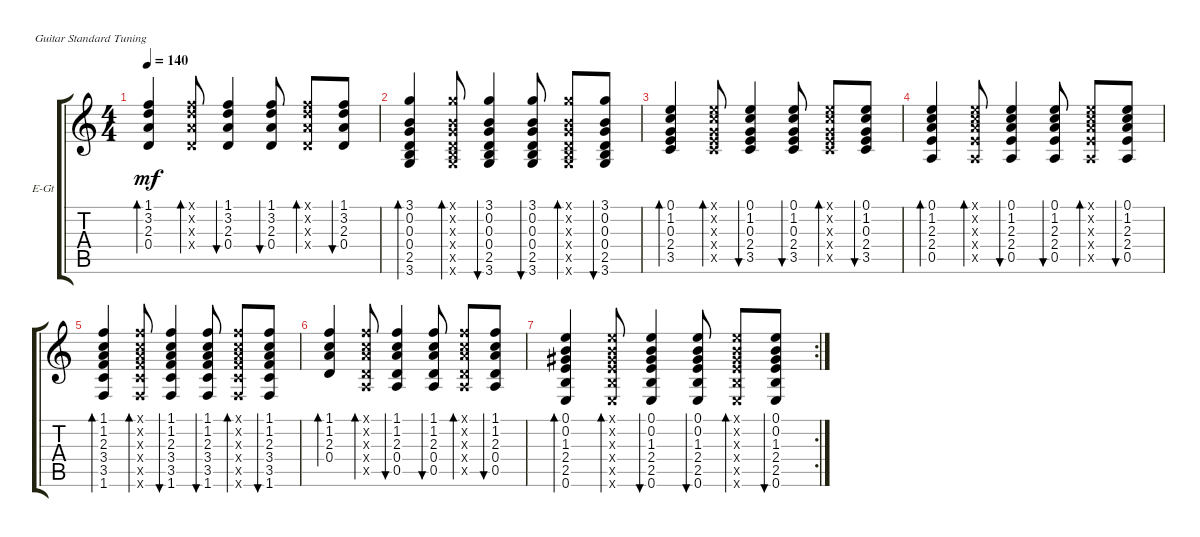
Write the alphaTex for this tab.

\defaultSystemsLayout 4
\bracketExtendMode groupsimilarinstruments
\firstSystemTrackNameOrientation horizontal
\otherSystemsTrackNameOrientation horizontal
\track ("Electric Guitar" "E-Gt") {instrument electricguitarclean}
\staff {score tabs}
\tuning (E4 B3 G3 D3 A2 E2)
\ts (4 4)
\tempo 140
\clef g2
\ks c
(0.4 2.3 3.2 1.1).4{bd 30 dy mf} (0.4{x} 2.3{x} 3.2{x} 1.1{x}).8{bd 30} (0.4 2.3 3.2 1.1).4{bu 30} (0.4 2.3 3.2 1.1).8{bu 30} (0.4{x} 2.3{x} 3.2{x} 1.1{x}).8{bd 30} (0.4 2.3 3.2 1.1).8{bu 30} |
(2.5 0.4 0.3 0.2 3.1 3.6).4{bd 30} (2.5{x} 0.4{x} 0.3{x} 0.2{x} 3.1{x} 3.6{x}).8{bd 30} (2.5 0.4 0.3 0.2 3.1 3.6).4{bu 30} (2.5 0.4 0.3 0.2 3.1 3.6).8{bu 30} (2.5{x} 0.4{x} 0.3{x} 0.2{x} 3.1{x} 3.6{x}).8{bd 30} (2.5 0.4 0.3 0.2 3.1 3.6).8{bu 30} |
(3.5 2.4 0.3 1.2 0.1).4{bd 30} (3.5{x} 2.4{x} 0.3{x} 1.2{x} 0.1{x}).8{bd 30} (3.5 2.4 0.3 1.2 0.1).4{bu 30} (3.5 2.4 0.3 1.2 0.1).8{bu 30} (3.5{x} 2.4{x} 0.3{x} 1.2{x} 0.1{x}).8{bd 30} (3.5 2.4 0.3 1.2 0.1).8{bu 30} |
(0.5 2.4 2.3 1.2 0.1).4{bd 30} (0.5{x} 2.4{x} 2.3{x} 1.2{x} 0.1{x}).8{bd 30} (0.5 2.4 2.3 1.2 0.1).4{bu 30} (0.5 2.4 2.3 1.2 0.1).8{bu 30} (0.5{x} 2.4{x} 2.3{x} 1.2{x} 0.1{x}).8{bd 30} (0.5 2.4 2.3 1.2 0.1).8{bu 30} |
(3.5 3.4 2.3 1.2 1.1 1.6).4{bd 30} (3.5{x} 3.4{x} 2.3{x} 1.2{x} 1.1{x} 1.6{x}).8{bd 30} (3.5 3.4 2.3 1.2 1.1 1.6).4{bu 30} (3.5 3.4 2.3 1.2 1.1 1.6).8{bu 30} (3.5{x} 3.4{x} 2.3{x} 1.2{x} 1.1{x} 1.6{x}).8{bd 30} (3.5 3.4 2.3 1.2 1.1 1.6).8{bu 30} |
(0.4 2.3 1.2 1.1).4{bd 30} (0.5{x} 0.4{x} 2.3{x} 1.2{x} 1.1{x}).8{bd 30} (0.5 0.4 2.3 1.2 1.1).4{bu 30} (0.5 0.4 2.3 1.2 1.1).8{bu 30} (0.5{x} 0.4{x} 2.3{x} 1.2{x} 1.1{x}).8{bd 30} (0.5 0.4 2.3 1.2 1.1).8{bu 30} |
\rc 2
(2.5 2.4 1.3 0.2 0.1 0.6).4{bd 30} (2.5{x} 2.4{x} 1.3{x} 0.2{x} 0.1{x} 0.6{x}).8{bd 30} (2.5 2.4 1.3 0.2 0.1 0.6).4{bu 30} (2.5 2.4 1.3 0.2 0.1 0.6).8{bu 30} (2.5{x} 2.4{x} 1.3{x} 0.2{x} 0.1{x} 0.6{x}).8{bd 30} (2.5 2.4 1.3 0.2 0.1 0.6).8{bu 30}
